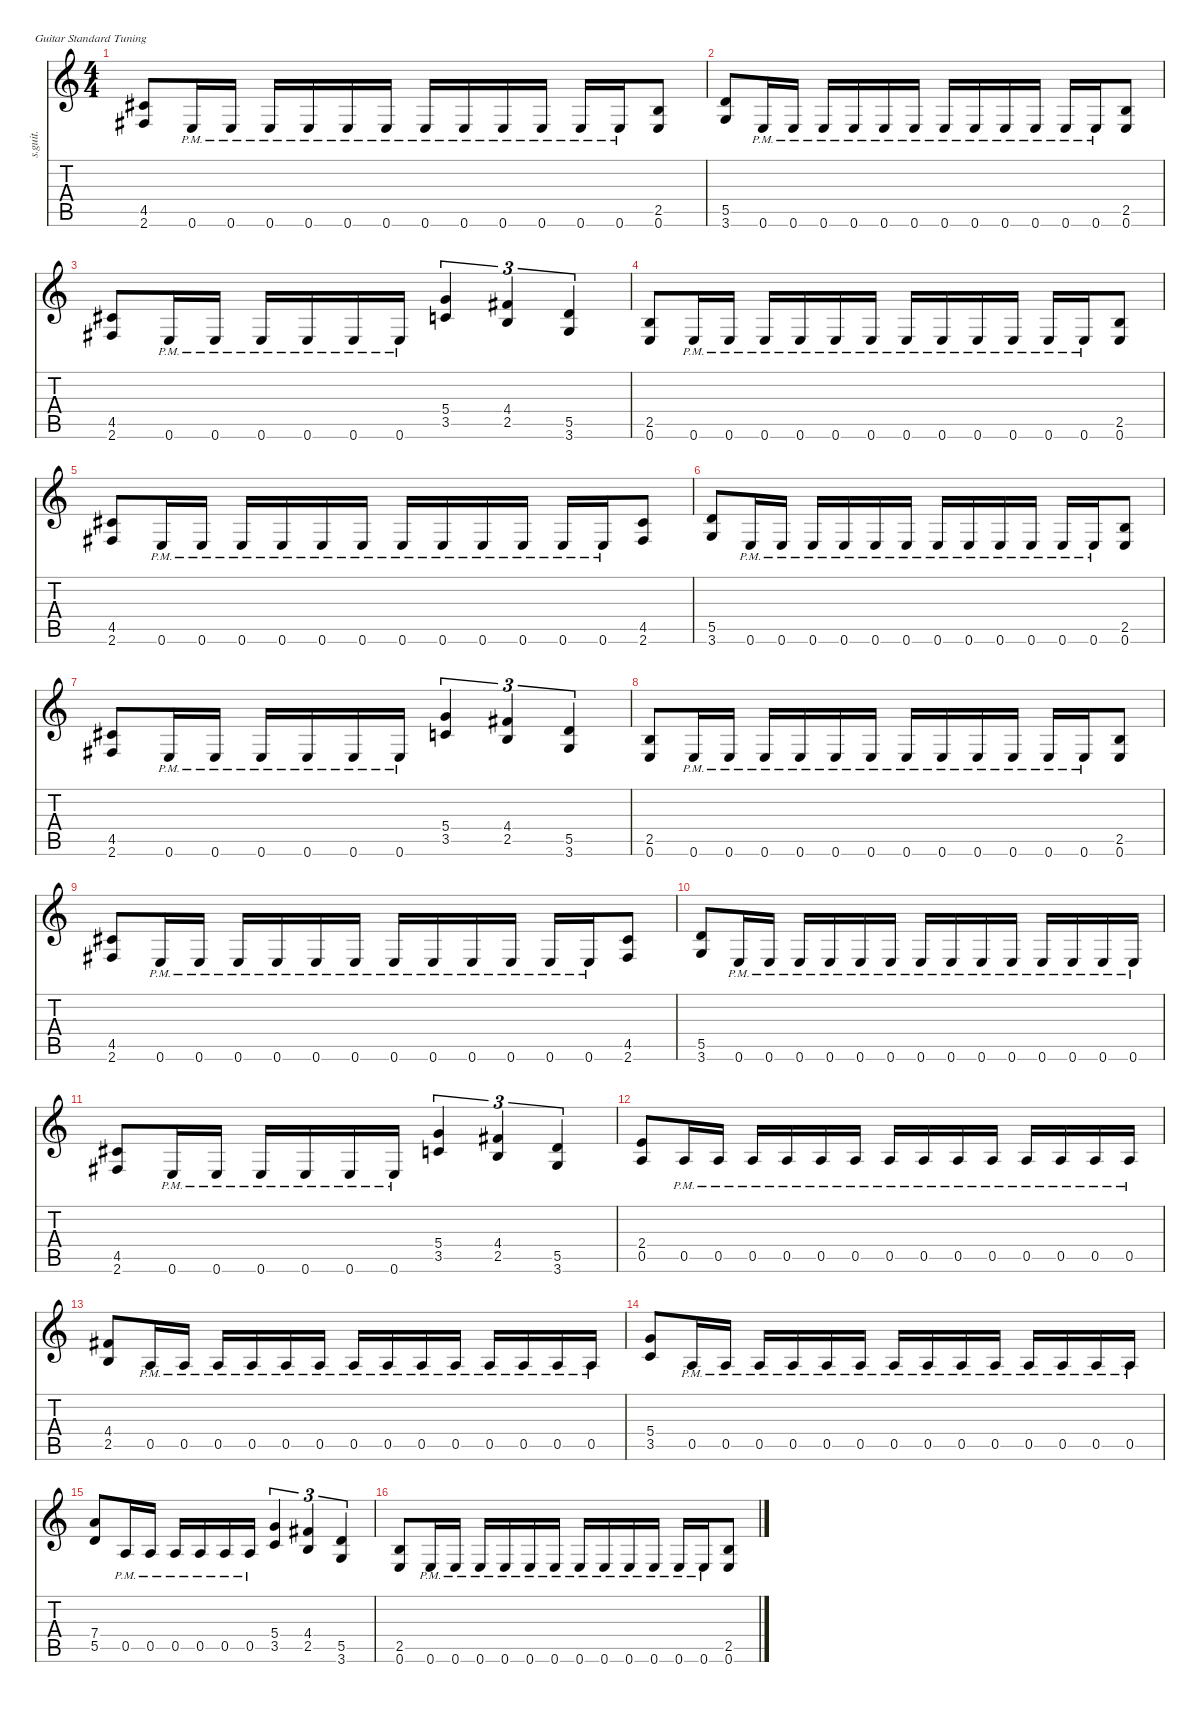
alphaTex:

\defaultSystemsLayout 4
\hideDynamics
\bracketExtendMode nobrackets
\track ("" "s.guit.") {instrument distortionguitar}
\staff {score tabs}
\tuning (E4 B3 G3 D3 A2 E2)
\ts (4 4)
\tempo (154 hide)
\clef g2
\ks c
(4.5{acc #} 2.6{acc #}).8{dy f} 0.6{pm}.16 0.6{pm}.16 0.6{pm}.16 0.6{pm}.16 0.6{pm}.16 0.6{pm}.16 0.6{pm}.16 0.6{pm}.16 0.6{pm}.16 0.6{pm}.16 0.6{pm}.16 0.6{pm}.16 (2.5 0.6).8 |
\tempo (153 hide)
(5.5 3.6).8 0.6{pm}.16 0.6{pm}.16 0.6{pm}.16 0.6{pm}.16 0.6{pm}.16 0.6{pm}.16 0.6{pm}.16 0.6{pm}.16 0.6{pm}.16 0.6{pm}.16 0.6{pm}.16 0.6{pm}.16 (2.5 0.6).8 |
(4.5{acc #} 2.6{acc #}).8 0.6{pm}.16 0.6{pm}.16 0.6{pm}.16 0.6{pm}.16 0.6{pm}.16 0.6{pm}.16 (5.4 3.5).4{tu (3 2)} (4.4{acc #} 2.5).4{tu (3 2)} (5.5 3.6).4{tu (3 2)} |
(2.5 0.6).8 0.6{pm}.16 0.6{pm}.16 0.6{pm}.16 0.6{pm}.16 0.6{pm}.16 0.6{pm}.16 0.6{pm}.16 0.6{pm}.16 0.6{pm}.16 0.6{pm}.16 0.6{pm}.16 0.6{pm}.16 (2.5 0.6).8 |
(4.5{acc #} 2.6{acc #}).8 0.6{pm}.16 0.6{pm}.16 0.6{pm}.16 0.6{pm}.16 0.6{pm}.16 0.6{pm}.16 0.6{pm}.16 0.6{pm}.16 0.6{pm}.16 0.6{pm}.16 0.6{pm}.16 0.6{pm}.16 (4.5{acc #} 2.6{acc #}).8 |
(5.5 3.6).8 0.6{pm}.16 0.6{pm}.16 0.6{pm}.16 0.6{pm}.16 0.6{pm}.16 0.6{pm}.16 0.6{pm}.16 0.6{pm}.16 0.6{pm}.16 0.6{pm}.16 0.6{pm}.16 0.6{pm}.16 (2.5 0.6).8 |
(4.5{acc #} 2.6{acc #}).8 0.6{pm}.16 0.6{pm}.16 0.6{pm}.16 0.6{pm}.16 0.6{pm}.16 0.6{pm}.16 (5.4 3.5).4{tu (3 2)} (4.4{acc #} 2.5).4{tu (3 2)} (5.5 3.6).4{tu (3 2)} |
(2.5 0.6).8 0.6{pm}.16 0.6{pm}.16 0.6{pm}.16 0.6{pm}.16 0.6{pm}.16 0.6{pm}.16 0.6{pm}.16 0.6{pm}.16 0.6{pm}.16 0.6{pm}.16 0.6{pm}.16 0.6{pm}.16 (2.5 0.6).8 |
(4.5{acc #} 2.6{acc #}).8 0.6{pm}.16 0.6{pm}.16 0.6{pm}.16 0.6{pm}.16 0.6{pm}.16 0.6{pm}.16 0.6{pm}.16 0.6{pm}.16 0.6{pm}.16 0.6{pm}.16 0.6{pm}.16 0.6{pm}.16 (4.5{acc #} 2.6{acc #}).8 |
(5.5 3.6).8 0.6{pm}.16 0.6{pm}.16 0.6{pm}.16 0.6{pm}.16 0.6{pm}.16 0.6{pm}.16 0.6{pm}.16 0.6{pm}.16 0.6{pm}.16 0.6{pm}.16 0.6{pm}.16 0.6{pm}.16 0.6{pm}.16 0.6{pm}.16 |
(4.5{acc #} 2.6{acc #}).8 0.6{pm}.16 0.6{pm}.16 0.6{pm}.16 0.6{pm}.16 0.6{pm}.16 0.6{pm}.16 (5.4 3.5).4{tu (3 2)} (4.4{acc #} 2.5).4{tu (3 2)} (5.5 3.6).4{tu (3 2)} |
(2.4 0.5).8 0.5{pm}.16 0.5{pm}.16 0.5{pm}.16 0.5{pm}.16 0.5{pm}.16 0.5{pm}.16 0.5{pm}.16 0.5{pm}.16 0.5{pm}.16 0.5{pm}.16 0.5{pm}.16 0.5{pm}.16 0.5{pm}.16 0.5{pm}.16 |
(4.4{acc #} 2.5).8 0.5{pm}.16 0.5{pm}.16 0.5{pm}.16 0.5{pm}.16 0.5{pm}.16 0.5{pm}.16 0.5{pm}.16 0.5{pm}.16 0.5{pm}.16 0.5{pm}.16 0.5{pm}.16 0.5{pm}.16 0.5{pm}.16 0.5{pm}.16 |
(5.4 3.5).8 0.5{pm}.16 0.5{pm}.16 0.5{pm}.16 0.5{pm}.16 0.5{pm}.16 0.5{pm}.16 0.5{pm}.16 0.5{pm}.16 0.5{pm}.16 0.5{pm}.16 0.5{pm}.16 0.5{pm}.16 0.5{pm}.16 0.5{pm}.16 |
(7.4 5.5).8 0.5{pm}.16 0.5{pm}.16 0.5{pm}.16 0.5{pm}.16 0.5{pm}.16 0.5{pm}.16 (5.4 3.5).4{tu (3 2)} (4.4{acc #} 2.5).4{tu (3 2)} (5.5 3.6).4{tu (3 2)} |
(2.5 0.6).8 0.6{pm}.16 0.6{pm}.16 0.6{pm}.16 0.6{pm}.16 0.6{pm}.16 0.6{pm}.16 0.6{pm}.16 0.6{pm}.16 0.6{pm}.16 0.6{pm}.16 0.6{pm}.16 0.6{pm}.16 (2.5 0.6).8
